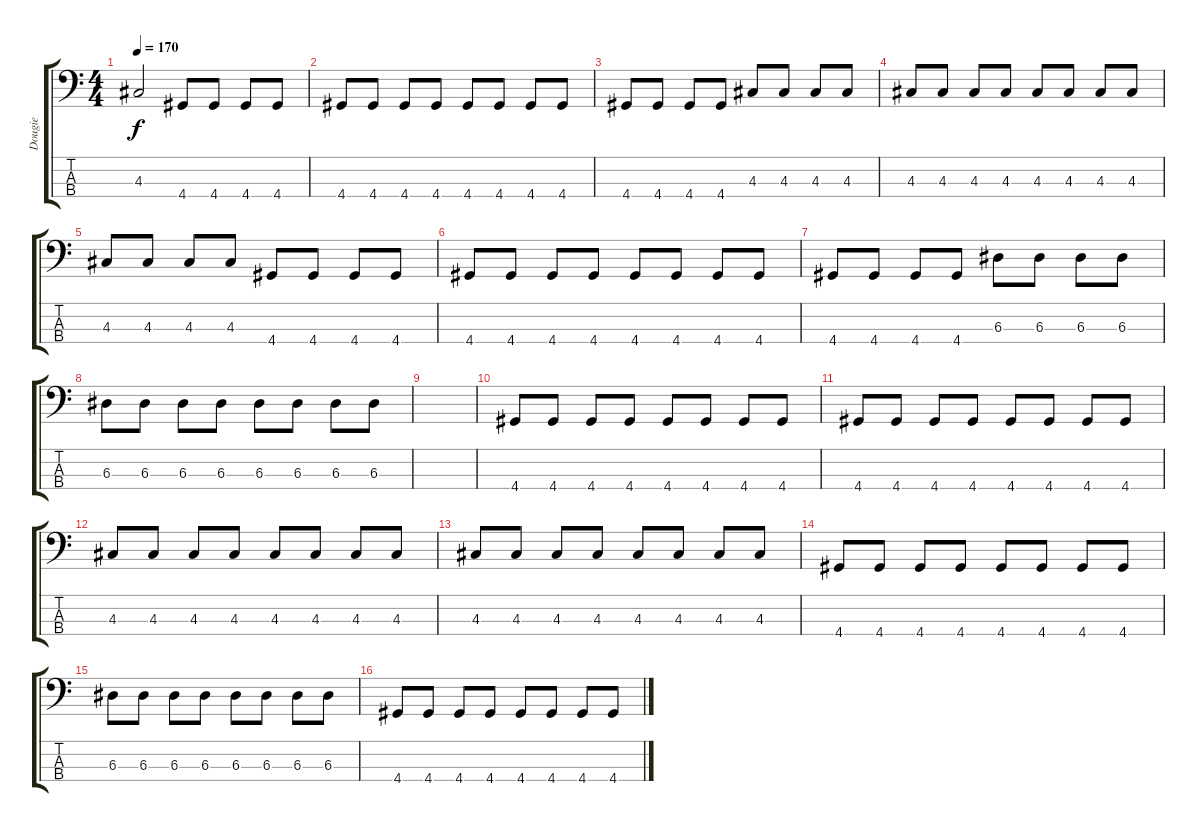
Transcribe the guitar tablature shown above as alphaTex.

\track ("Dougie" "Dougie") {instrument electricbasspick}
\staff {score tabs}
\tuning (G2 D2 A1 E1) {hide}
\ts (4 4)
\tempo 170
\clef f4
\ks c
4.3{t}.2{dy f} 4.4.8 4.4.8 4.4.8 4.4.8 |
4.4.8 4.4.8 4.4.8 4.4.8 4.4.8 4.4.8 4.4.8 4.4.8 |
4.4.8 4.4.8 4.4.8 4.4.8 4.3.8 4.3.8 4.3.8 4.3.8 |
4.3.8 4.3.8 4.3.8 4.3.8 4.3.8 4.3.8 4.3.8 4.3.8 |
4.3.8 4.3.8 4.3.8 4.3.8 4.4.8 4.4.8 4.4.8 4.4.8 |
4.4.8 4.4.8 4.4.8 4.4.8 4.4.8 4.4.8 4.4.8 4.4.8 |
4.4.8 4.4.8 4.4.8 4.4.8 6.3.8 6.3.8 6.3.8 6.3.8 |
6.3.8 6.3.8 6.3.8 6.3.8 6.3.8 6.3.8 6.3.8 6.3.8 |
|
4.4.8 4.4.8 4.4.8 4.4.8 4.4.8 4.4.8 4.4.8 4.4.8 |
4.4.8 4.4.8 4.4.8 4.4.8 4.4.8 4.4.8 4.4.8 4.4.8 |
4.3.8 4.3.8 4.3.8 4.3.8 4.3.8 4.3.8 4.3.8 4.3.8 |
4.3.8 4.3.8 4.3.8 4.3.8 4.3.8 4.3.8 4.3.8 4.3.8 |
4.4.8 4.4.8 4.4.8 4.4.8 4.4.8 4.4.8 4.4.8 4.4.8 |
6.3.8 6.3.8 6.3.8 6.3.8 6.3.8 6.3.8 6.3.8 6.3.8 |
4.4.8 4.4.8 4.4.8 4.4.8 4.4.8 4.4.8 4.4.8 4.4.8
